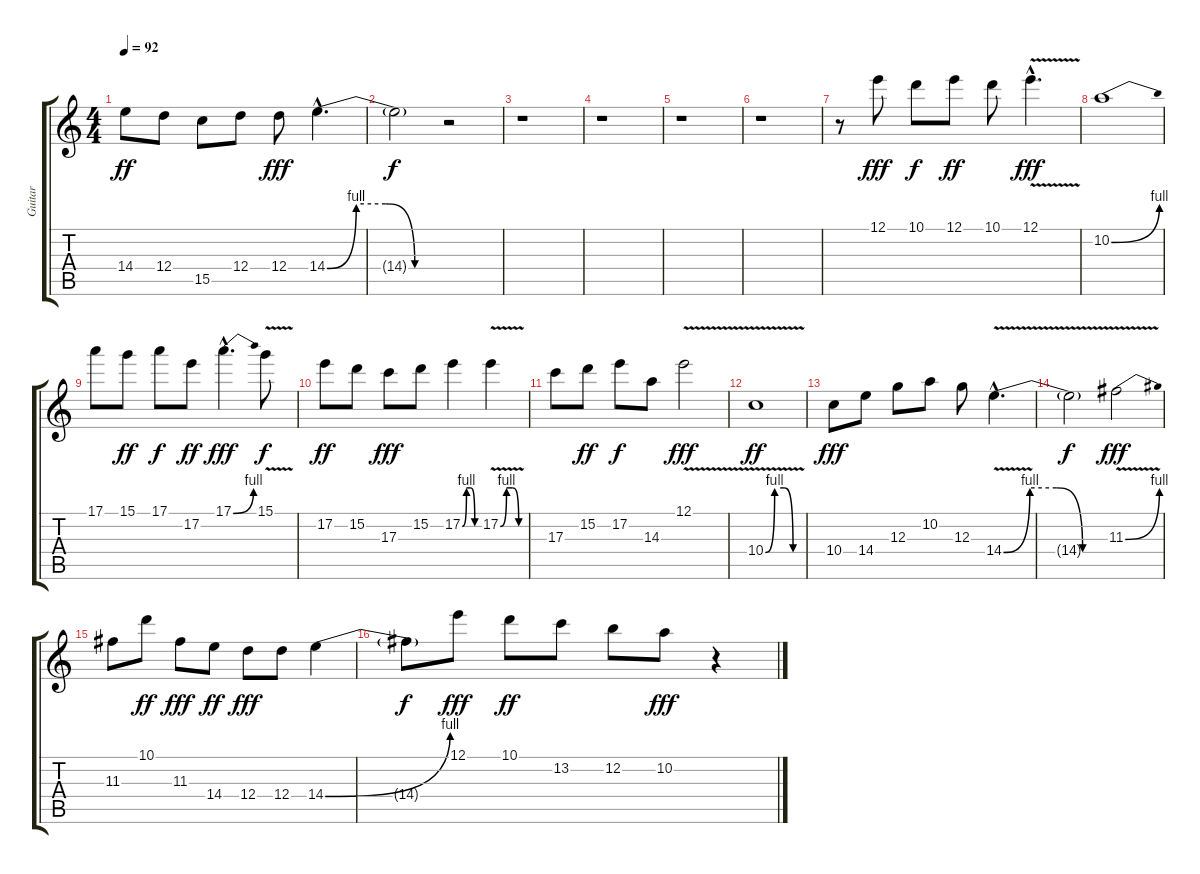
\track ("Guitar" "Guitar") {instrument distortionguitar}
\staff {score tabs}
\tuning (E4 B3 G3 D3 A2 E2) {hide}
\ts (4 4)
\tempo 92
\clef g2
\ks c
14.4.8{dy ff} 12.4.8 15.5.8 12.4.8 12.4.8{dy fff} 14.4{be (custom 0 0 15 4 30 4 45 0 60 0) hac}.4{d} |
14.4{t}.2{dy f} r.2 |
r.1 |
r.1 |
r.1 |
r.1 |
r.8 12.1.8{dy fff} 10.1.8{dy f} 12.1.8{dy ff} 10.1.8 12.1{v hac}.4{d dy fff} |
10.2{be (bend 0 0 60 4)}.1 |
17.1.8 15.1.8{dy ff} 17.1.8{dy f} 17.2.8{dy ff} 17.1{be (bend 0 0 60 4) hac}.4{d dy fff} 15.1{v}.8{dy f} |
17.2.8{dy ff} 15.2.8 17.3.8{dy fff} 15.2.8 17.2{be (custom 0 0 15 4 30 4 45 0 60 0)}.4 17.2{be (custom 0 0 15 4 30 4 45 0 60 0) v}.4 |
17.3.8 15.2.8{dy ff} 17.2.8{dy f} 14.3.8 12.1{v}.2{dy fff} |
10.4{be (custom 0 0 15 4 30 4 45 0 60 0) v}.1{dy ff} |
10.4.8{dy fff} 14.4.8 12.3.8 10.2.8 12.3.8 14.4{be (custom 0 0 15 4 30 4 45 0 60 0) v hac}.4{d} |
14.4{t}.2{dy f} 11.3{be (bend 0 0 60 4) v}.2{dy fff} |
11.3.8 10.1.8{dy ff} 11.3.8{dy fff} 14.4.8{dy ff} 12.4.8{dy fff} 12.4.8 14.4{be (bend 0 0 60 4)}.4 |
14.4{t}.8{dy f} 12.1.8{dy fff} 10.1.8{dy ff} 13.2.8 12.2.8 10.2.8{dy fff} r.4
